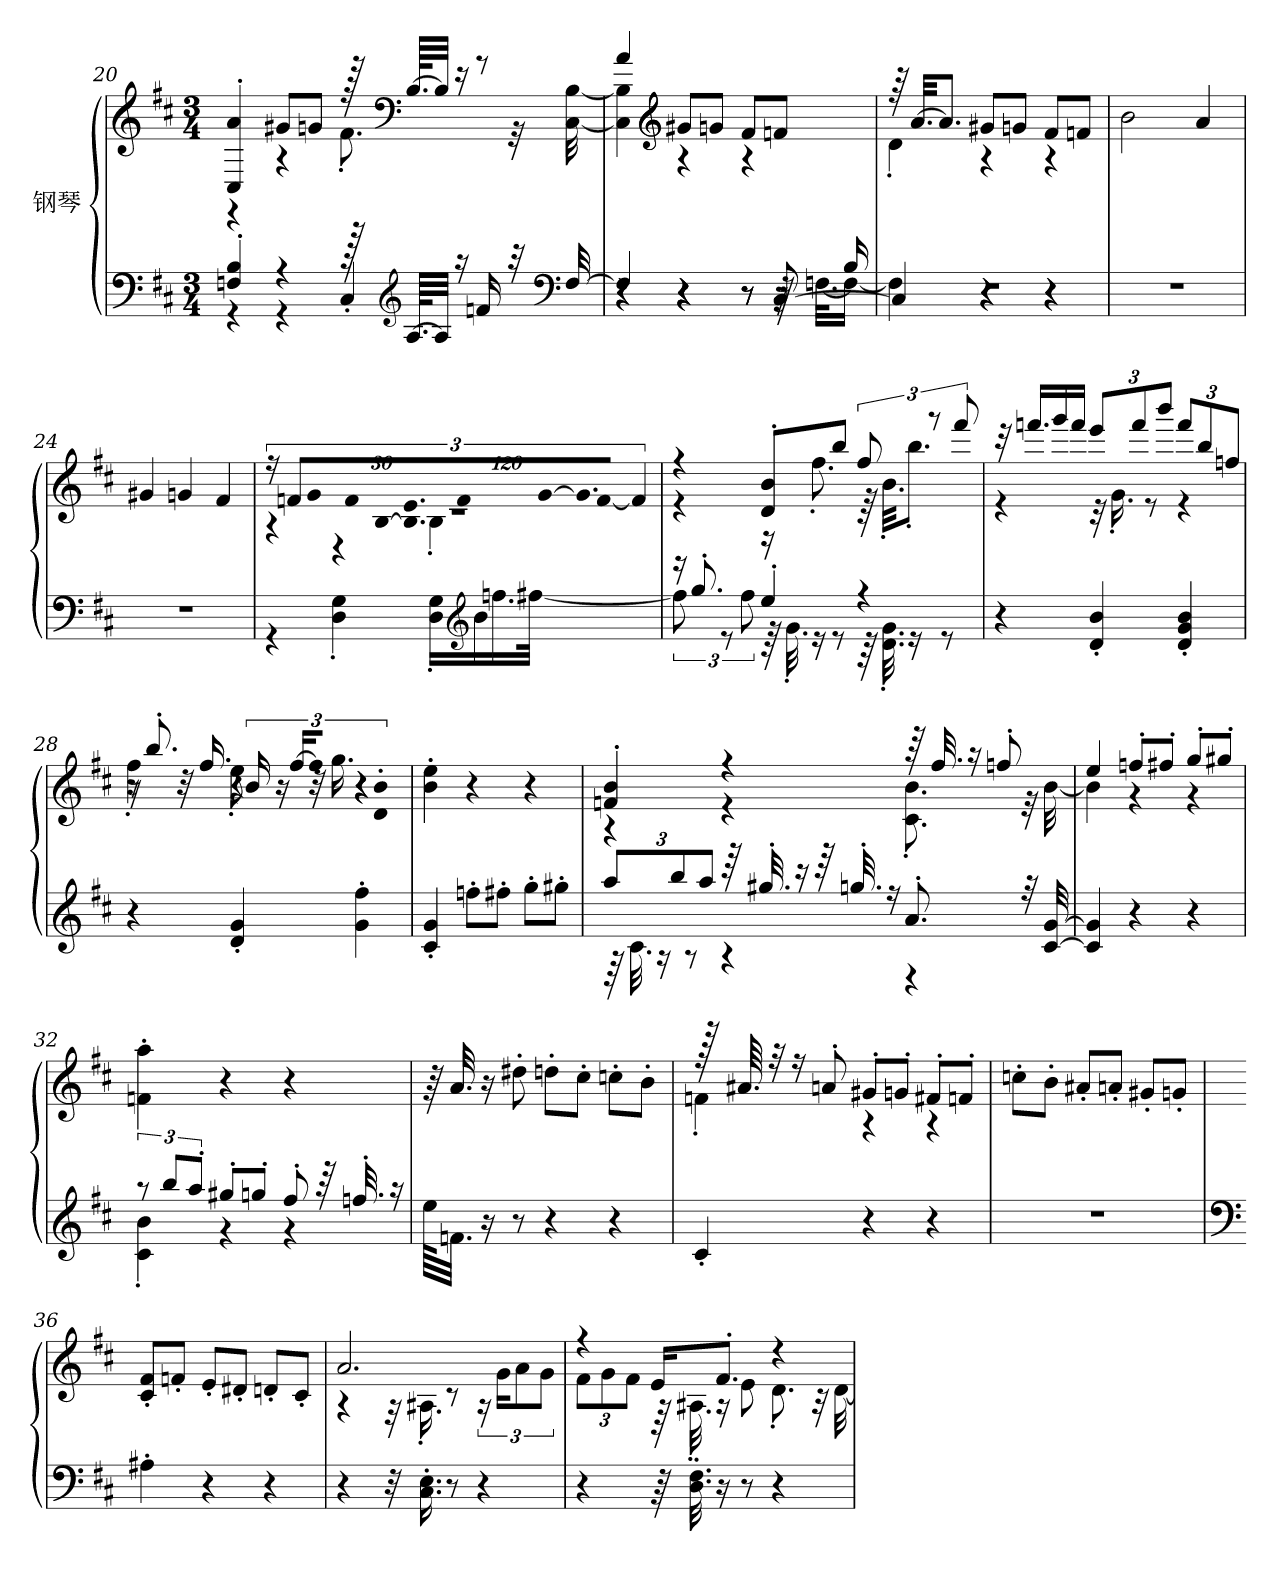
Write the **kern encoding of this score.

**kern	**kern
*part1	*part1
*staff2	*staff1
*I"钢琴	*
!!LO:LB:g=z
*clefF4	*clefG2
*k[f#c#]	*k[f#c#]
*M3/4	*M3/4
*MM173	*MM173
=20	=20
*^	*^
4Fn/' 4B/'	4r	4C#/' 4a/'	4r
*	*	*MM192	*
4r	4r	8g#X/L	4r
.	.	8gn/J	.
*	*	*MM182	*
128r	4C#'/	128r	8.f#'\
*clefG2	*	*clefF4	*
[64.A/KLLL	.	[64.B/KLLL	.
32A/JJJ]	.	32B/JJJ]	.
16r	.	16r	.
16fn/	.	8r	.
32r	.	.	32r
*clefF4	*	*	*
[32F/	.	.	[32C#\ [32B\
*v	*v	*	*
=21	=21	=21
*	*MM179	*
*^	*	*
*	*^	*	*
4F/]	4r	4r	4a/	4C#\] 4B\]
*	*	*	*clefG2	*
*	*	*	*MM185	*
4r	4r	4r	8g#X/L	4r
.	.	.	8gn/J	.
*	*	*	*MM183	*
8r	8r	8r	8f#/L	4r
16r	64r	[8C#/	8fn/J	.
.	[32.Fn\KLL	.	.	.
16B/	16F\JJ_	.	.	.
=22	=22	=22	=22	=22
*	*	*	*MM145	*
2.r	4F\]	4C#/]	64r	4d'\
.	.	.	[32.a/KKL	.
.	.	.	8.a/J]	.
*	*	*	*MM160	*
.	4r	4r	8g#X/L	4r
.	.	.	8gn/J	.
.	4r	4r	8f#/L	4r
.	.	.	8fn/J	.
*v	*v	*v	*	*
*	*v	*v
!!LO:PB:g=z
=23	=23
*	*MM155
2.r	2b\
*	*MM153
.	4a/
=24	=24
*	*MM154
2.r	4g#X/
*	*MM146
.	4gn/
*	*MM166
.	4f#/
=25	=25
*	*MM170
*^	*^
2.r	4r	24r	4r
.	.	12fn/L	.
.	.	16g/L	.
.	.	16f/	.
*	*	*Xbrackettup	*
!	!	!LO:N:vis=256%9	!
.	4D\' 4G\'	[960%17B/KL	4r
!	!	!LO:N:vis=32.	!
.	.	1920%103B/] 1920%103e/J	.
!	!	!LO:N:vis=16	!
.	.	1920%137f/	.
!	!	!LO:N:vis=32	!
.	.	[640%23g/L	.
!	!	!LO:N:vis=32.	!
.	.	1920%103g/]	.
!	!	!LO:N:vis=256%9	!
.	.	[960%17f/JJJk	.
*	*	*MM178	*
.	16D\' 16G\'LL	4f/]	4B'\
*clefG2	*	*	*
.	16b\	.	.
.	16.ffn\	.	.
.	[32ff#X\JJk	.	.
=26	=26	=26	=26
*	*	*MM186	*
16r	12ff#\]	4r	4r
8.gg'/	.	.	.
.	12r	.	.
.	12ff#\	.	.
*	*	*MM171	*
4ee'/	64r	8d/' 8b/'L	16r
.	32.g'\	.	.
.	16r	.	8.ff#'\
.	8r	8bb/J	.
*	*	*brackettup	*
*	*	*MM179	*
4r	64r	12ff#/	64r
.	32.d\' 32.g\'	.	32.b'\KKL
.	16r	.	8.bb'\J
.	.	12r	.
.	8r	.	.
.	.	12fff#/	.
*v	*v	*	*
!!LO:LB:g=z	!!
=27	=27	=27
*	*MM194	*
4r	32r	4r
.	16.fffn/LL	.
.	16ggg/	.
.	16fff/JJ	.
*	*Xbrackettup	*
*	*MM174	*
4d/' 4b/'	12eee/L	32r
.	.	16.g'\
.	12fff/	.
.	.	8r
.	12bbb/J	.
*	*MM194	*
4d/' 4g/' 4b/'	12fff/L	4r
.	12bb/	.
.	12ffn/J	.
*	*v	*v
=28	=28
*	*MM179
*	*^
*	*	*^
4r	16r	4ff#'\	8r
.	8.bb'/	.	.
.	.	.	32r
.	.	.	16.ff#/
*	*	*	*brackettup
*	*MM188	*	*
4d/' 4g/'	4r	8ee'\	24b/
.	.	.	24r
.	.	.	[24ff#/KL
.	.	32r	8ff#/J]
.	.	16.gg\	.
*	*MM185	*	*
4g\' 4ff#\'	4r	4r	4d/' 4b/'
*	*v	*v	*v
=29	=29
*	*MM192
4c#/' 4g/'	4b\' 4ee\'
*	*MM194
8ffn'\L	4r
8ff#X'\J	.
*	*MM185
8gg'\L	4r
8gg#X'\J	.
!!LO:LB:g=z
=30	=30
*Xbrackettup	*
*	*MM183
*^	*^
12aa/L	64r	4fn/' 4b/'	4r
.	32.c#\	.	.
.	16r	.	.
12bb/	.	.	.
.	8r	.	.
12aa/J	.	.	.
*	*	*MM186	*
64r	4r	4r	4r
32.gg#X'/	.	.	.
16r	.	.	.
64r	.	.	.
32.ggn'/	.	.	.
16r	.	.	.
*	*	*MM185	*
8.a'/	4r	64r	8.c#\' 8.b\'
.	.	32.ff#/	.
.	.	16r	.
.	.	8ffn'/	.
32r	.	.	32r
[32c#/ [32g/	.	.	[32b\
*v	*v	*	*
=31	=31	=31
*	*MM174	*
4c#/] 4g/]	4ee/	4b\]
*	*MM185	*
4r	8ffn'/L	4r
.	8ff#X'/J	.
*	*MM182	*
4r	8gg'/L	4r
.	8gg#X'/J	.
*	*v	*v
=32	=32
*brackettup	*
*	*MM192
*^	*
12r	4c#\' 4b\'	4fn\' 4aa\'
12bb/L	.	.
12aa'/J	.	.
*	*	*MM185
8gg#X'/L	4r	4r
8ggn'/J	.	.
*	*	*MM190
8ff#'/	4r	4r
64r	.	.
32.ffn'/	.	.
16r	.	.
*v	*v	*
!!LO:LB:g=z
=33	=33
*	*MM175
64ee\KLLL	64r
32.fn\JJJ	32.a/
16r	16r
8r	8dd#X'\
*	*MM203
4r	8ddn'\L
.	8cc#'\J
*	*MM195
4r	8ccn'\L
.	8b'\J
=34	=34
*	*MM192
*	*^
4c#'/	128r	4fn'\
.	64.a#X/	.
.	32r	.
.	16r	.
.	8an'/	.
4r	8g#X'/L	4r
.	8gn'/J	.
*	*MM188	*
4r	8f#X'/L	4r
.	8fn'/J	.
*	*v	*v
=35	=35
*	*MM179
2.r	8ccn'\L
.	8b'\J
*	*MM190
.	8a#X'/L
.	8an'/J
*	*MM176
.	8g#X'/L
.	8gn'/J
!!LO:LB:g=z
=36	=36
*clefF4	*
*	*MM183
4A#X'\	8c#/' 8f#/'L
.	8fn'/J
*	*MM173
4r	8e'/L
.	8d#X'/J
*	*MM164
4r	8dn'/L
.	8c#'/J
=37	=37
*	*MM174
*	*^
4r	2.a/	4r
*	*MM180	*
32r	.	32r
16.C#\' 16.E\'	.	16.A#X'\
8r	.	8r
*	*MM188	*
4r	.	24r
.	.	24g\KL
.	.	12a\
.	.	12g\J
=38	=38	=38
*	*	*Xbrackettup
*	*MM185	*
4r	4r	12f#\L
.	.	12g\
.	.	12f#\J
*	*MM195	*
64r	16e/KL	64r
32.D\' 32.F#\'	.	32.A#X'\
16r	8.f#'/J	16r
8r	.	8e\
*	*MM182	*
4r	4r	8.d'\
.	.	32r
.	.	[32d\
*	*v	*v
=	=
*-	*-
